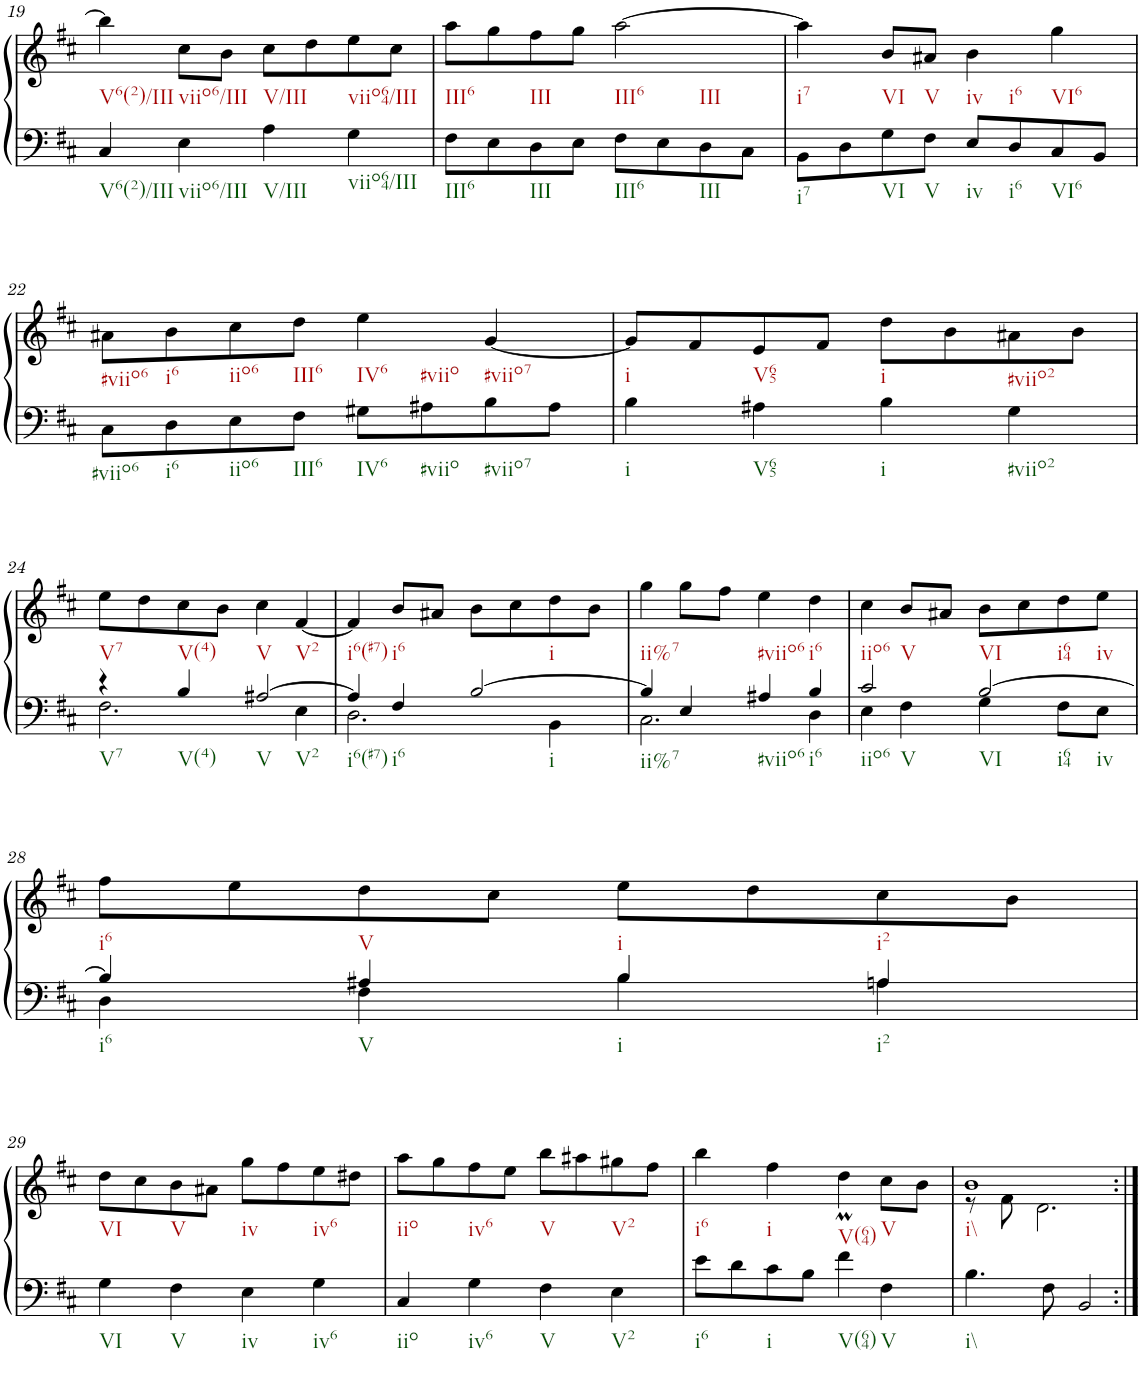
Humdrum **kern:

**kern	**kern
*part1	*part1
*staff2	*staff1
*I"Klavier linke Hand	*
!!LO:PB:g=z
*clefF4	*clefG2
*k[f#c#]	*k[f#c#]
*M2/2	*M2/2
=19	=19
4C#/	4bb\]
4E\	8cc#\L
.	8b\J
4A\	8cc#\L
.	8dd\
4G\	8ee\
.	8cc#\J
=20	=20
8F#\L	8aa\L
8E\	8gg\
8D\	8ff#\
8E\J	8gg\J
8F#\L	[2aa\
8E\	.
8D\	.
8C#\J	.
=21	=21
8BB\L	4aa\]
8D\	.
8G\	8b/L
8F#\J	8a#X/J
8E/L	4b\
8D/	.
8C#/	4gg\
8BB/J	.
!!LO:LB:g=z
=22	=22
8C#\L	8a#X\L
8D\	8b\
8E\	8cc#\
8F#\J	8dd\J
8G#X\L	4ee\
8A#X\	.
8B\	[4g/
8A#\J	.
=23	=23
4B\	8g/L]
.	8f#/
4A#X\	8e/
.	8f#/J
4B\	8dd\L
.	8b\
4G\	8a#X\
.	8b\J
!!LO:LB:g=z
=24	=24
*^	*
4r	2.F#\	8ee\L
.	.	8dd\
4B/	.	8cc#\
.	.	8b\J
[2A#X/	.	4cc#\
.	4E\	[4f#/
=25	=25	=25
4A#/]	2.D\	4f#/]
4F#/	.	8b/L
.	.	8a#X/J
[2B/	.	8b\L
.	.	8cc#\
.	4BB\	8dd\
.	.	8b\J
=26	=26	=26
4B/]	2.C#\	4gg\
4E/	.	8gg\L
.	.	8ff#\J
4A#X/	.	4ee\
4B/	4D\	4dd\
=27	=27	=27
2c#/	4E\	4cc#\
.	4F#\	8b/L
.	.	8a#X/J
[2B/	4G\	8b\L
.	.	8cc#\
.	8F#\L	8dd\
.	8E\J	8ee\J
!!LO:LB:g=z
=28	=28	=28
4B/]	4D\	8ff#\L
.	.	8ee\
4A#X/	4F#\	8dd\
.	.	8cc#\J
4B/	4B\	8ee\L
.	.	8dd\
4An/	4A\	8cc#\
.	.	8b\J
*v	*v	*
!!LO:LB:g=z
=29	=29
*	*^
4G\	1ryy	8dd\L
.	.	8cc#\
4F#\	.	8b\
.	.	8a#X\J
4E\	.	8gg\L
.	.	8ff#\
4G\	.	8ee\
.	.	8dd#X\J
=30	=30	=30
4C#/	1ryy	8aa\L
.	.	8gg\
4G\	.	8ff#\
.	.	8ee\J
4F#\	.	8bb\L
.	.	8aa#X\
4E\	.	8gg#X\
.	.	8ff#\J
=31	=31	=31
8e\L	1ryy	4bb\
8d\	.	.
8c#\	.	4ff#\
8B\J	.	.
4f#\	.	4ddM\
4F#\	.	8cc#\L
.	.	8b\J
=32	=32	=32
4.B\	1b	8r
.	.	8f#\
.	.	2.d\
8F#\	.	.
2BB/	.	.
*	*v	*v
=:|!	=:|!
*-	*-
